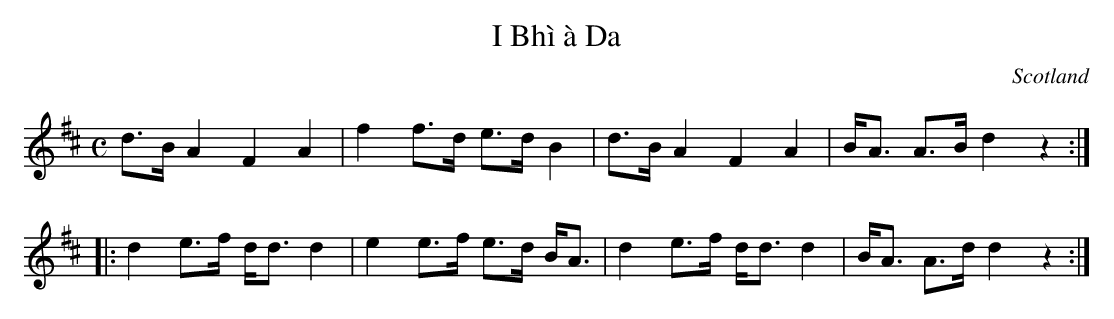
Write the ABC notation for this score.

X:1
T:I Bhì à Da
M:C
O:Scotland
K:D
d>B A2 F2 A2  | f2 f>d e>d B2 | d>B A2  F2 A2 | B<A A>B d2 z2 ::
d2 e>f d<d d2 | e2 e>f  e>d B<A | d2 e>f d<d d2 | B<A A>d d2 z2 :|
